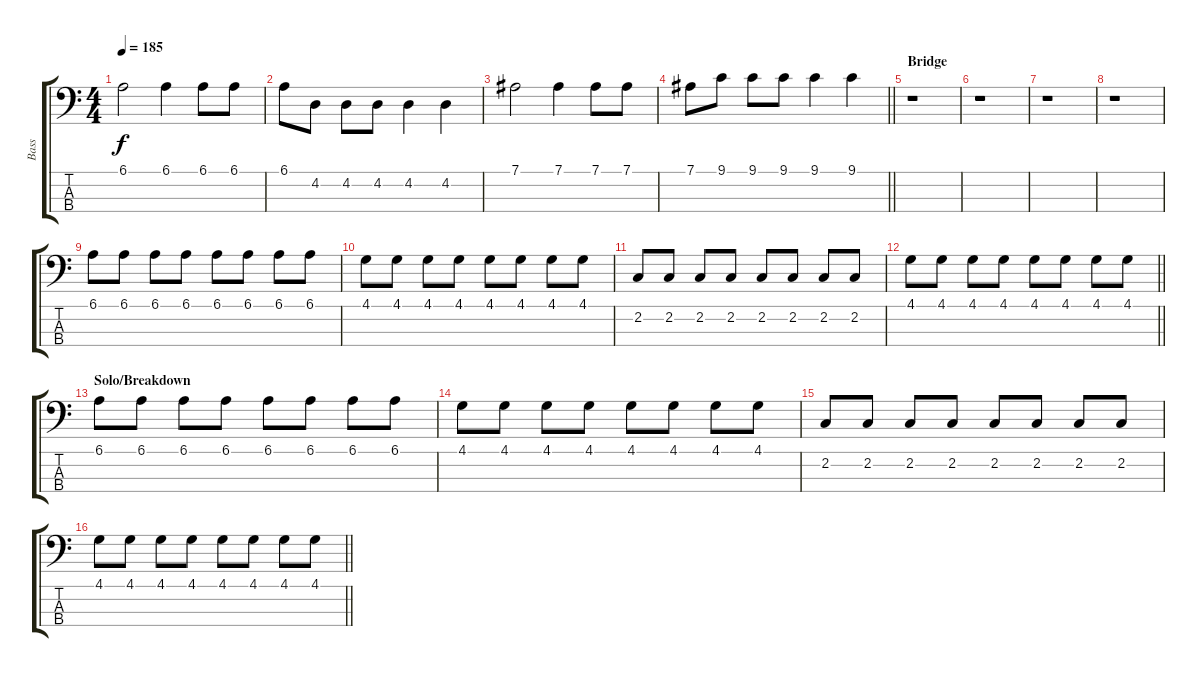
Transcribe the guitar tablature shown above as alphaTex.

\track ("Bass" "Bass") {instrument electricbasspick}
\staff {score tabs}
\tuning (Eb2 Bb1 F1 C1) {hide}
\ts (4 4)
\tempo 185
\clef f4
\ks c
6.1.2{dy f} 6.1.4 6.1.8 6.1.8 |
6.1.8 4.2.8 4.2.8 4.2.8 4.2.4 4.2.4 |
7.1.2 7.1.4 7.1.8 7.1.8 |
\barLineRight lightlight
7.1.8 9.1.8 9.1.8 9.1.8 9.1.4 9.1.4 |
\section ("" "Bridge")
r.1 |
r.1 |
r.1 |
r.1 |
6.1.8 6.1.8 6.1.8 6.1.8 6.1.8 6.1.8 6.1.8 6.1.8 |
4.1.8 4.1.8 4.1.8 4.1.8 4.1.8 4.1.8 4.1.8 4.1.8 |
2.2.8 2.2.8 2.2.8 2.2.8 2.2.8 2.2.8 2.2.8 2.2.8 |
\barLineRight lightlight
4.1.8 4.1.8 4.1.8 4.1.8 4.1.8 4.1.8 4.1.8 4.1.8 |
\section ("" "Solo/Breakdown")
6.1.8 6.1.8 6.1.8 6.1.8 6.1.8 6.1.8 6.1.8 6.1.8 |
4.1.8 4.1.8 4.1.8 4.1.8 4.1.8 4.1.8 4.1.8 4.1.8 |
2.2.8 2.2.8 2.2.8 2.2.8 2.2.8 2.2.8 2.2.8 2.2.8 |
\barLineRight lightlight
4.1.8 4.1.8 4.1.8 4.1.8 4.1.8 4.1.8 4.1.8 4.1.8
